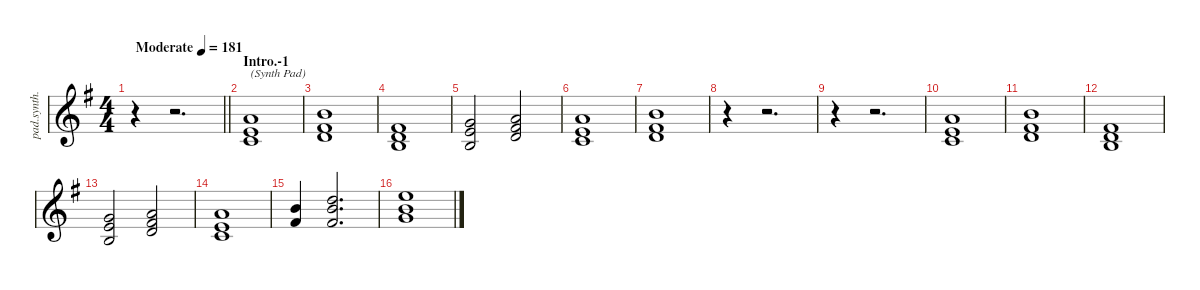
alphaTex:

\defaultSystemsLayout 4
\hideDynamics
\bracketExtendMode nobrackets
\track ("Synth I" "pad.synth.") {instrument pad7halo}
\staff {score}
\tuning (E4 B3 G3 D3 A2 E2)
\ts (4 4)
\beaming (8 2 2 2 2)
\tempo (181 "Moderate")
\clef g2
\barLineRight lightlight
\ks g
r.4{dy f instrument pad7halo} r.2{d} |
\section ("" "Intro.-1")
(5.1{acc forcenatural} 5.2{acc forcenatural} 5.3{acc forcenatural}).1{txt "(Synth Pad)"} |
(2.1{acc #} 3.2{acc forcenatural} 16.3{acc forcenatural}).1 |
(2.1{acc #} 3.2{acc forcenatural} 4.3{acc forcenatural}).1 |
(3.1{acc forcenatural} 5.2{acc forcenatural} 4.3{acc forcenatural}).2 (2.1{acc #} 3.2{acc forcenatural} 14.3{acc forcenatural}).2 |
(5.1{acc forcenatural} 5.2{acc forcenatural} 5.3{acc forcenatural}).1 |
(2.1{acc #} 3.2{acc forcenatural} 16.3{acc forcenatural}).1 |
r.4 r.2{d} |
r.4 r.2{d} |
(5.1{acc forcenatural} 5.2{acc forcenatural} 5.3{acc forcenatural}).1 |
(2.1{acc #} 3.2{acc forcenatural} 16.3{acc forcenatural}).1 |
(2.1{acc #} 3.2{acc forcenatural} 4.3{acc forcenatural}).1 |
(3.1{acc forcenatural} 5.2{acc forcenatural} 4.3{acc forcenatural}).2 (2.1{acc #} 3.2{acc forcenatural} 14.3{acc forcenatural}).2 |
(5.1{acc forcenatural} 5.2{acc forcenatural} 5.3{acc forcenatural}).1 |
(2.1{acc #} 12.2{acc forcenatural}).4 (7.1{acc forcenatural} 7.2{acc #} 19.3{acc forcenatural}).2{d} |
(3.1{acc forcenatural} 12.2{acc forcenatural} 21.3{acc forcenatural}).1
